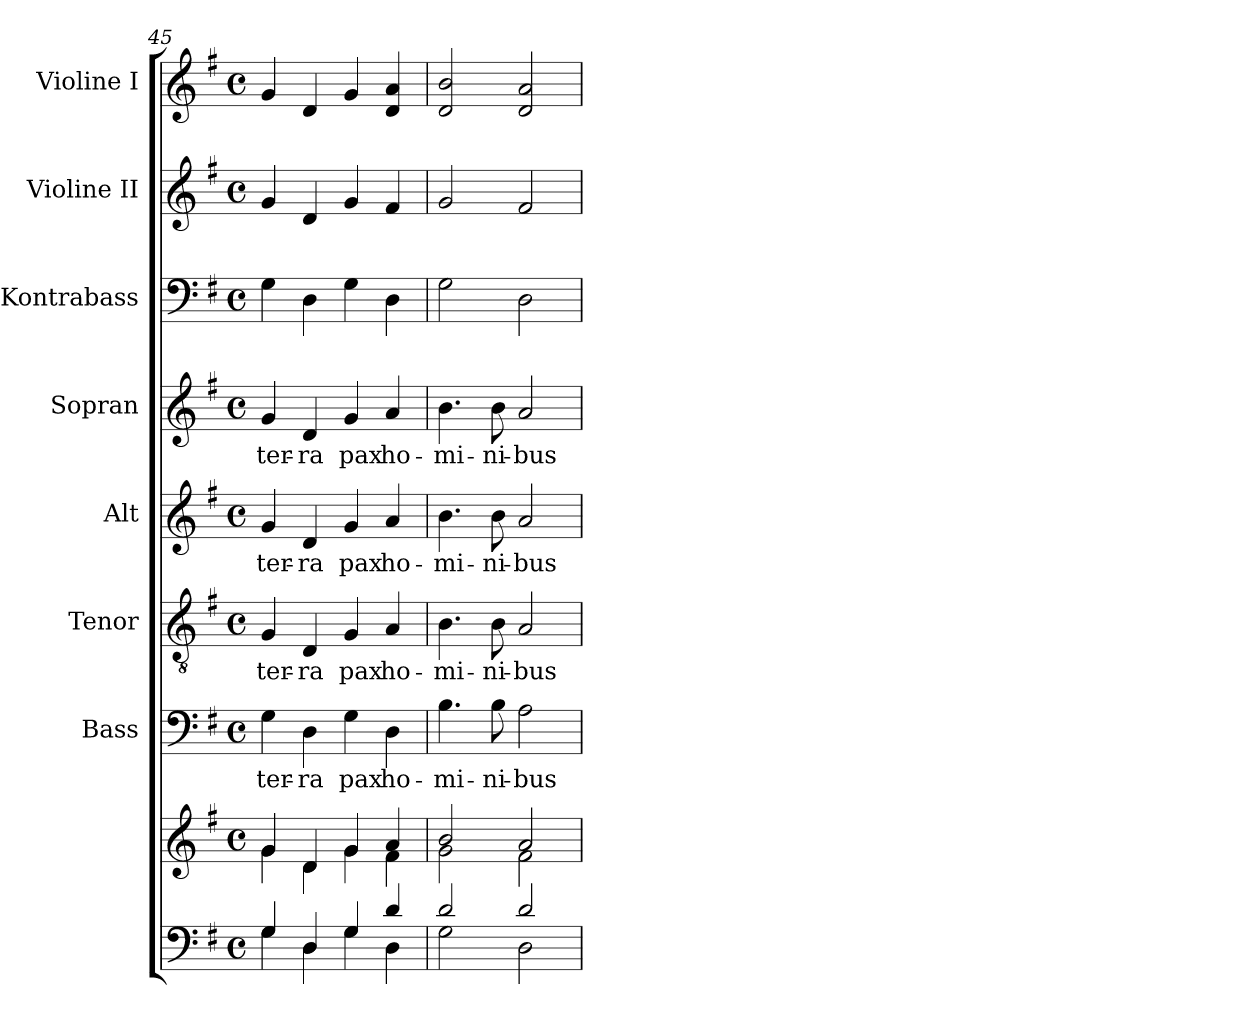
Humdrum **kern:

**kern	**kern	**kern	**text	**kern	**text	**kern	**text	**kern	**text	**kern	**kern	**kern
*part8	*part8	*part7	*part7	*part6	*part6	*part5	*part5	*part4	*part4	*part3	*part2	*part1
*staff9	*staff8	*staff7	*staff7	*staff6	*staff6	*staff5	*staff5	*staff4	*staff4	*staff3	*staff2	*staff1
*	*	*I"Bass	*	*I"Tenor	*	*I"Alt	*	*I"Sopran	*	*I"Kontrabass	*I"Violine II	*I"Violine I
*	*	*I'B.	*	*I'T.	*	*I'A.	*	*I'S.	*	*I'Kb.	*I'Vl. II	*I'Vl. I
*clefF4	*clefG2	*clefF4	*	*clefGv2	*	*clefG2	*	*clefG2	*	*clefF4	*clefG2	*clefG2
*	*	*	*	*	*	*	*	*	*	*ITrd7c12	*	*
*k[f#]	*k[f#]	*k[f#]	*	*k[f#]	*	*k[f#]	*	*k[f#]	*	*k[f#]	*k[f#]	*k[f#]
*G:	*G:	*G:	*	*G:	*	*G:	*	*G:	*	*G:	*G:	*G:
*M4/4	*M4/4	*M4/4	*	*M4/4	*	*M4/4	*	*M4/4	*	*M4/4	*M4/4	*M4/4
*met(c)	*met(c)	*met(c)	*	*met(c)	*	*met(c)	*	*met(c)	*	*met(c)	*met(c)	*met(c)
=45	=45	=45	=45	=45	=45	=45	=45	=45	=45	=45	=45	=45
*^	*^	*	*	*	*	*	*	*	*	*	*	*
!	!	!	!	!	!LO:LY:b	!	!LO:LY:b	!	!LO:LY:b	!	!LO:LY:b	!	!	!
4G/	4G\	4g/	4g\	4G\	ter-	4G/	ter-	4g/	ter-	4g/	ter-	4GG\	4g/	4g/
!	!	!	!	!	!LO:LY:b	!	!LO:LY:b	!	!LO:LY:b	!	!LO:LY:b	!	!	!
4D/	4D\	4d/	4d\	4D\	-ra	4D/	-ra	4d/	-ra	4d/	-ra	4DD\	4d/	4d/
!	!	!	!	!	!LO:LY:b	!	!LO:LY:b	!	!LO:LY:b	!	!LO:LY:b	!	!	!
4G/	4G\	4g/	4g\	4G\	pax	4G/	pax	4g/	pax	4g/	pax	4GG\	4g/	4g/
!	!	!	!	!	!LO:LY:b	!	!LO:LY:b	!	!LO:LY:b	!	!LO:LY:b	!	!	!
4d/	4D\	4a/	4f#\	4D\	ho-	4A/	ho-	4a/	ho-	4a/	ho-	4DD\	4f#/	4d/ 4a/
=46	=46	=46	=46	=46	=46	=46	=46	=46	=46	=46	=46	=46	=46	=46
!	!	!	!	!	!LO:LY:b	!	!LO:LY:b	!	!LO:LY:b	!	!LO:LY:b	!	!	!
2d/	2G\	2b/	2g\	4.B\	-mi-	4.B\	-mi-	4.b\	-mi-	4.b\	-mi-	2GG\	2g/	2d/ 2b/
!	!	!	!	!	!LO:LY:b	!	!LO:LY:b	!	!LO:LY:b	!	!LO:LY:b	!	!	!
.	.	.	.	8B\	-ni-	8B\	-ni-	8b\	-ni-	8b\	-ni-	.	.	.
!	!	!	!	!	!LO:LY:b	!	!LO:LY:b	!	!LO:LY:b	!	!LO:LY:b	!	!	!
2d/	2D\	2a/	2f#\	2A\	-bus	2A/	-bus	2a/	-bus	2a/	-bus	2DD\	2f#/	2d/ 2a/
*v	*v	*	*	*	*	*	*	*	*	*	*	*	*	*
*	*v	*v	*	*	*	*	*	*	*	*	*	*	*
=	=	=	=	=	=	=	=	=	=	=	=	=
*-	*-	*-	*-	*-	*-	*-	*-	*-	*-	*-	*-	*-
